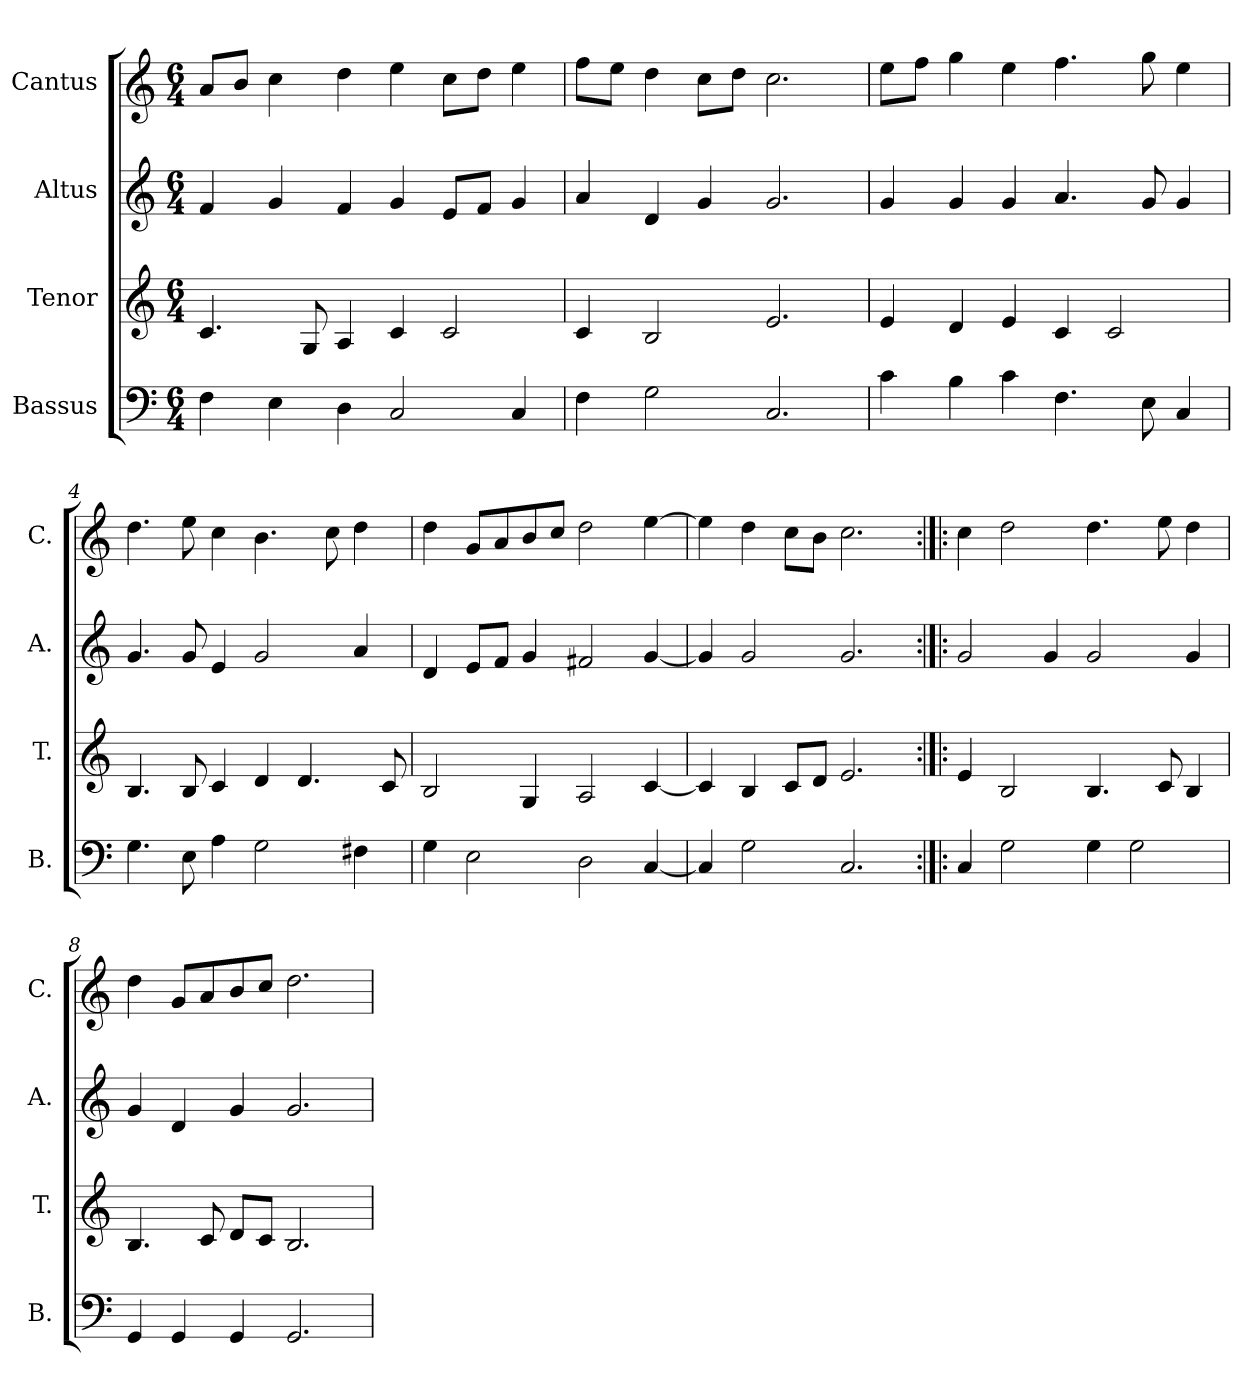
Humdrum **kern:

**kern	**kern	**kern	**kern
*part4	*part3	*part2	*part1
*staff4	*staff3	*staff2	*staff1
*I"Bassus	*I"Tenor	*I"Altus	*I"Cantus
*I'B.	*I'T.	*I'A.	*I'C.
*clefF4	*clefG2	*clefG2	*clefG2
*k[]	*k[]	*k[]	*k[]
*C:	*C:	*C:	*C:
*M6/4	*M6/4	*M6/4	*M6/4
=1	=1	=1	=1
4F\	4.c/	4f/	8a/L
.	.	.	8b/J
4E\	.	4g/	4cc\
.	8G/	.	.
4D\	4A/	4f/	4dd\
2C/	4c/	4g/	4ee\
.	2c/	8e/L	8cc\L
.	.	8f/J	8dd\J
4C/	.	4g/	4ee\
=2	=2	=2	=2
4F\	4c/	4a/	8ff\L
.	.	.	8ee\J
2G\	2B/	4d/	4dd\
.	.	4g/	8cc\L
.	.	.	8dd\J
2.C/	2.e/	2.g/	2.cc\
=3	=3	=3	=3
4c\	4e/	4g/	8ee\L
.	.	.	8ff\J
4B\	4d/	4g/	4gg\
4c\	4e/	4g/	4ee\
4.F\	4c/	4.a/	4.ff\
.	2c/	.	.
8E\	.	8g/	8gg\
4C/	.	4g/	4ee\
=4	=4	=4	=4
4.G\	4.B/	4.g/	4.dd\
8E\	8B/	8g/	8ee\
4A\	4c/	4e/	4cc\
2G\	4d/	2g/	4.b\
.	4.d/	.	.
.	.	.	8cc\
4F#X\	.	4a/	4dd\
.	8c/	.	.
=5	=5	=5	=5
4G\	2B/	4d/	4dd\
2E\	.	8e/L	8g/L
.	.	8f/J	8a/
.	4G/	4g/	8b/
.	.	.	8cc/J
2D\	2A/	2f#X/	2dd\
[4C/	[4c/	[4g/	[4ee\
=6	=6	=6	=6
4C/]	4c/]	4g/]	4ee\]
2G\	4B/	2g/	4dd\
.	8c/L	.	8cc\L
.	8d/J	.	8b\J
2.C/	2.e/	2.g/	2.cc\
=7:|!|:	=7:|!|:	=7:|!|:	=7:|!|:
4C/	4e/	2g/	4cc\
2G\	2B/	.	2dd\
.	.	4g/	.
4G\	4.B/	2g/	4.dd\
2G\	.	.	.
.	8c/	.	8ee\
.	4B/	4g/	4dd\
!!LO:LB:g=z
=8	=8	=8	=8
4GG/	4.B/	4g/	4dd\
4GG/	.	4d/	8g/L
.	8c/	.	8a/
4GG/	8d/L	4g/	8b/
.	8c/J	.	8cc/J
2.GG/	2.B/	2.g/	2.dd\
=	=	=	=
*-	*-	*-	*-
